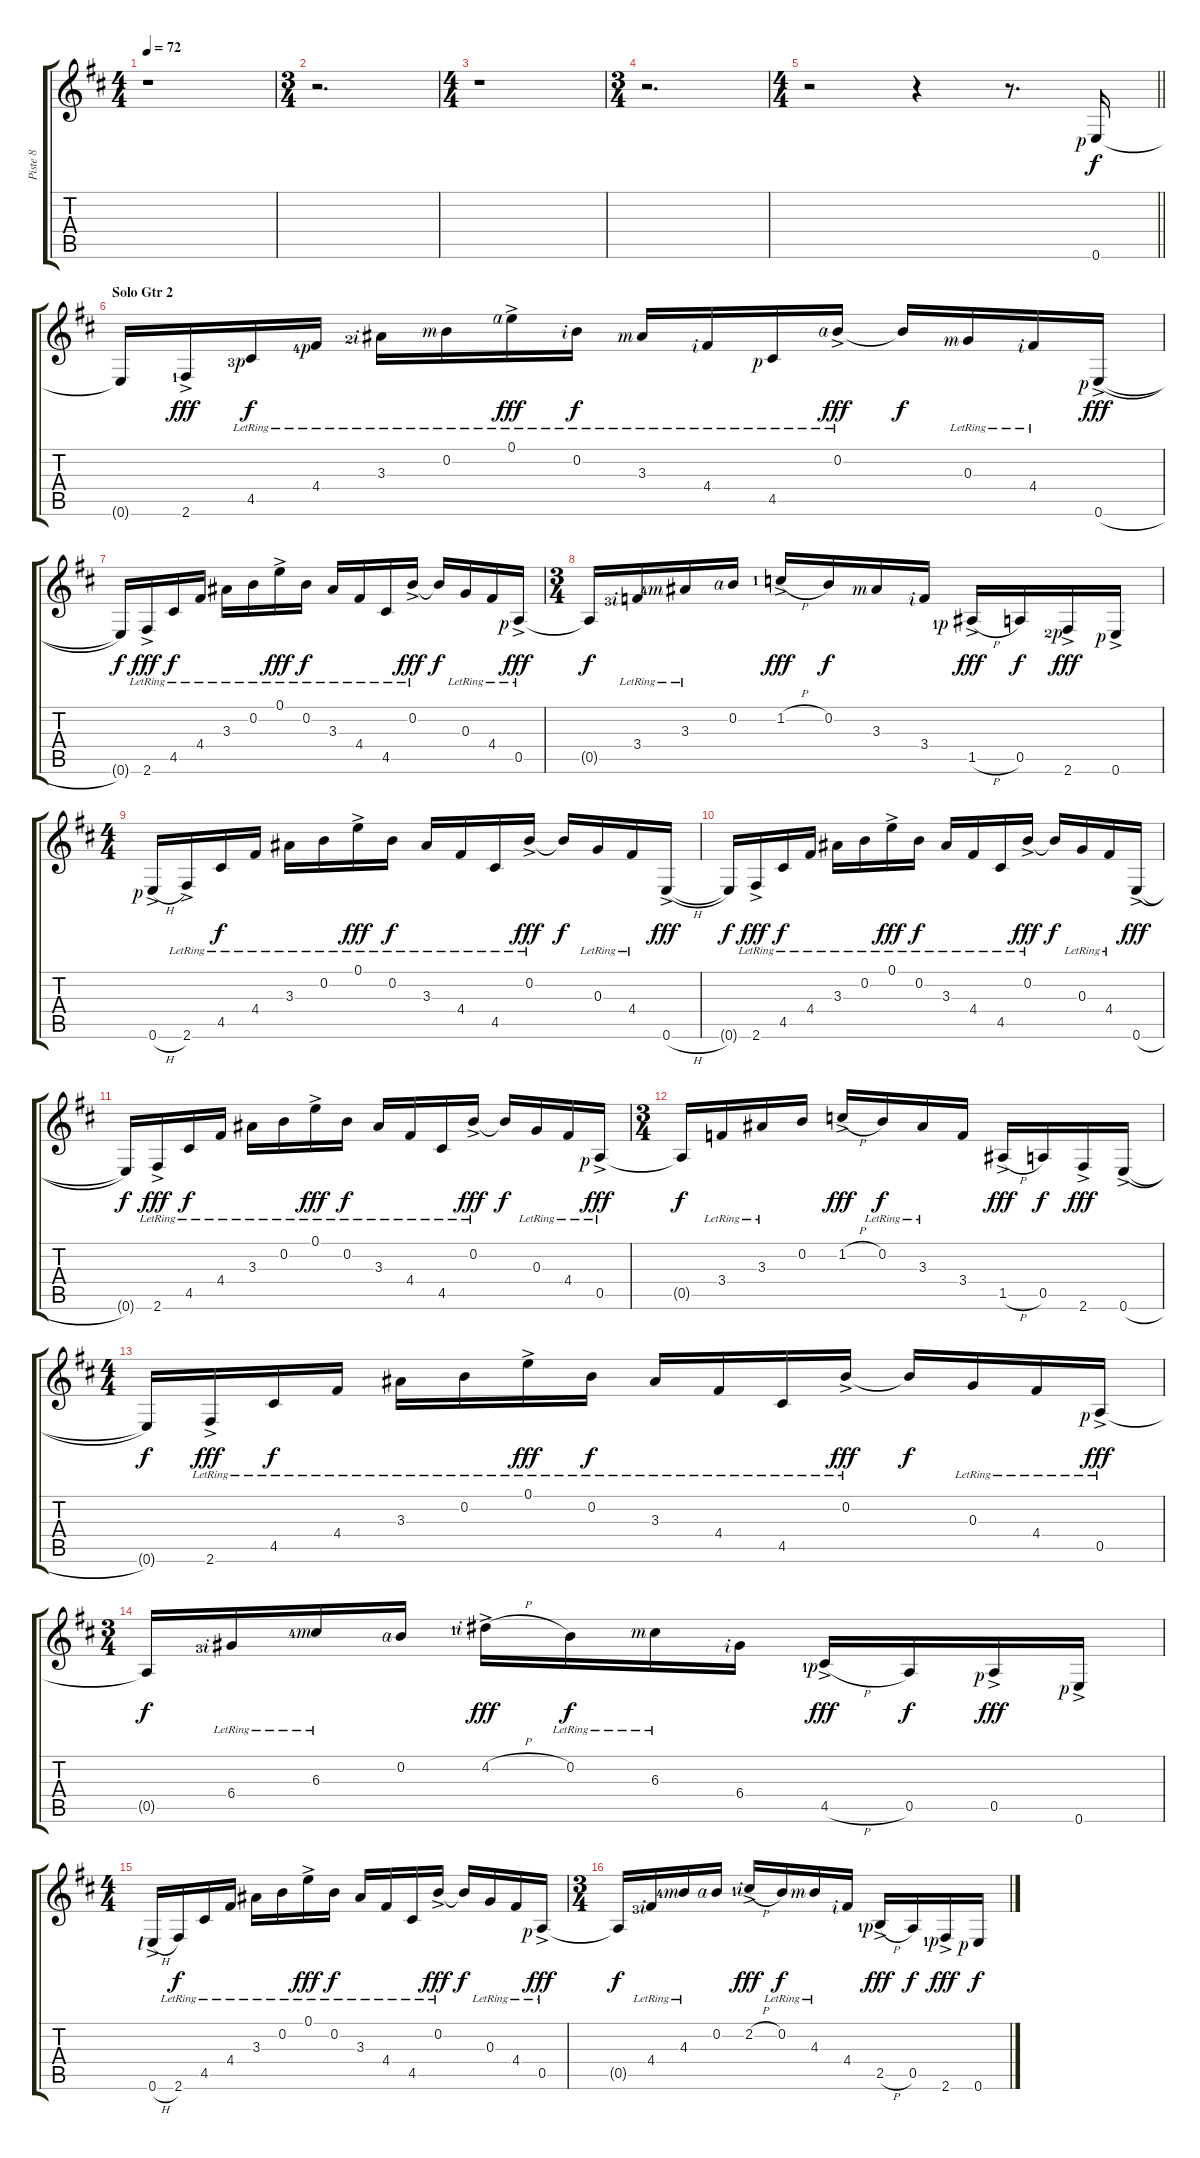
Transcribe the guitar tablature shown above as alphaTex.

\track ("Piste 8" "Piste 8") {instrument acousticguitarnylon}
\staff {score tabs}
\tuning (E4 B3 G3 D3 A2 E2) {hide}
\ts (4 4)
\tempo 72
\clef g2
\ks bminor
r.1{dy f} |
\ts (3 4)
r.2{d} |
\ts (4 4)
r.1 |
\ts (3 4)
r.2{d} |
\ts (4 4)
\barLineRight lightlight
r.2{volume 11 balance 12 instrument acousticguitarnylon} r.4 r.8{d} 0.6{rf 1}.16{volume 11 balance 12 instrument acousticguitarnylon} |
\section ("" "Solo Gtr 2")
0.6{t}.16{volume 11 balance 12 instrument acousticguitarnylon} 2.6{ac lf 2}.16{dy fff} 4.5{lr lf 4 rf 1}.16{dy f} 4.4{lr lf 5 rf 1}.16 3.3{lr lf 3 rf 2}.16 0.2{lr rf 3}.16 0.1{ac lr rf 4}.16{dy fff} 0.2{lr rf 2}.16{dy f} 3.3{lr rf 3}.16 4.4{lr rf 2}.16 4.5{lr rf 1}.16 0.2{ac lr rf 4}.16{dy fff} 0.2{t}.16{dy f} 0.3{lr rf 3}.16 4.4{lr rf 2}.16 0.6{h ac rf 1}.16{dy fff} |
0.6{t}.16{dy f} 2.6{ac lr}.16{dy fff} 4.5{lr}.16{dy f} 4.4{lr}.16 3.3{lr}.16 0.2{lr}.16 0.1{ac lr}.16{dy fff} 0.2{lr}.16{dy f} 3.3{lr}.16 4.4{lr}.16 4.5{lr}.16 0.2{ac lr}.16{dy fff} 0.2{t}.16{dy f} 0.3{lr}.16 4.4{lr}.16 0.5{ac lr rf 1}.16{dy fff} |
\ts (3 4)
0.5{t}.16{dy f} 3.4{lr lf 4 rf 2}.16 3.3{lr lf 5 rf 3}.16 0.2{rf 4}.16 1.2{h ac lf 2}.16{dy fff} 0.2.16{dy f} 3.3{rf 3}.16 3.4{rf 2}.16 1.5{h ac lf 2 rf 1}.16{dy fff} 0.5.16{dy f} 2.6{ac lf 3 rf 1}.16{dy fff} 0.6{ac rf 1}.16 |
\ts (4 4)
0.6{h ac rf 1}.16 2.6{ac lr}.16 4.5{lr}.16{dy f} 4.4{lr}.16 3.3{lr}.16 0.2{lr}.16 0.1{ac lr}.16{dy fff} 0.2{lr}.16{dy f} 3.3{lr}.16 4.4{lr}.16 4.5{lr}.16 0.2{ac lr}.16{dy fff} 0.2{t}.16{dy f} 0.3{lr}.16 4.4{lr}.16 0.6{h ac}.16{dy fff} |
0.6{t}.16{dy f} 2.6{ac lr}.16{dy fff} 4.5{lr}.16{dy f} 4.4{lr}.16 3.3{lr}.16 0.2{lr}.16 0.1{ac lr}.16{dy fff} 0.2{lr}.16{dy f} 3.3{lr}.16 4.4{lr}.16 4.5{lr}.16 0.2{ac lr}.16{dy fff} 0.2{t}.16{dy f} 0.3{lr}.16 4.4{lr}.16 0.6{h ac}.16{dy fff} |
0.6{t}.16{dy f} 2.6{ac lr}.16{dy fff} 4.5{lr}.16{dy f} 4.4{lr}.16 3.3{lr}.16 0.2{lr}.16 0.1{ac lr}.16{dy fff} 0.2{lr}.16{dy f} 3.3{lr}.16 4.4{lr}.16 4.5{lr}.16 0.2{ac lr}.16{dy fff} 0.2{t}.16{dy f} 0.3{lr}.16 4.4{lr}.16 0.5{ac lr rf 1}.16{dy fff} |
\ts (3 4)
0.5{t}.16{dy f} 3.4{lr}.16 3.3{lr}.16 0.2.16 1.2{h ac}.16{dy fff} 0.2{lr}.16{dy f} 3.3{lr}.16 3.4.16 1.5{h ac}.16{dy fff} 0.5.16{dy f} 2.6{ac}.16{dy fff} 0.6{h ac}.16 |
\ts (4 4)
0.6{t}.16{dy f} 2.6{ac lr}.16{dy fff} 4.5{lr}.16{dy f} 4.4{lr}.16 3.3{lr}.16 0.2{lr}.16 0.1{ac lr}.16{dy fff} 0.2{lr}.16{dy f} 3.3{lr}.16 4.4{lr}.16 4.5{lr}.16 0.2{ac lr}.16{dy fff} 0.2{t}.16{dy f} 0.3{lr}.16 4.4{lr}.16 0.5{ac lr rf 1}.16{dy fff} |
\ts (3 4)
0.5{t}.16{dy f} 6.4{lr lf 4 rf 2}.16 6.3{lr lf 5 rf 3}.16 0.2{rf 4}.16 4.2{h ac lf 2 rf 2}.16{dy fff} 0.2{lr}.16{dy f} 6.3{lr rf 3}.16 6.4{rf 2}.16 4.5{h ac lf 2 rf 1}.16{dy fff} 0.5.16{dy f} 0.5{ac rf 1}.16{dy fff} 0.6{ac rf 1}.16 |
\ts (4 4)
0.6{h ac lf 1}.16 2.6{lr}.16{dy f} 4.5{lr}.16 4.4{lr}.16 3.3{lr}.16 0.2{lr}.16 0.1{ac lr}.16{dy fff} 0.2{lr}.16{dy f} 3.3{lr}.16 4.4{lr}.16 4.5{lr}.16 0.2{ac lr}.16{dy fff} 0.2{t}.16{dy f} 0.3{lr}.16 4.4{lr}.16 0.5{ac lr rf 1}.16{dy fff} |
\ts (3 4)
0.5{t}.16{dy f} 4.4{lr lf 4 rf 2}.16 4.3{lr lf 5 rf 3}.16 0.2{rf 4}.16 2.2{h ac lf 2 rf 2}.16{dy fff} 0.2{lr}.16{dy f} 4.3{lr rf 3}.16 4.4{rf 2}.16 2.5{h ac lf 2 rf 1}.16{dy fff} 0.5.16{dy f} 2.6{ac lf 2 rf 1}.16{dy fff} 0.6{rf 1}.16{dy f}
